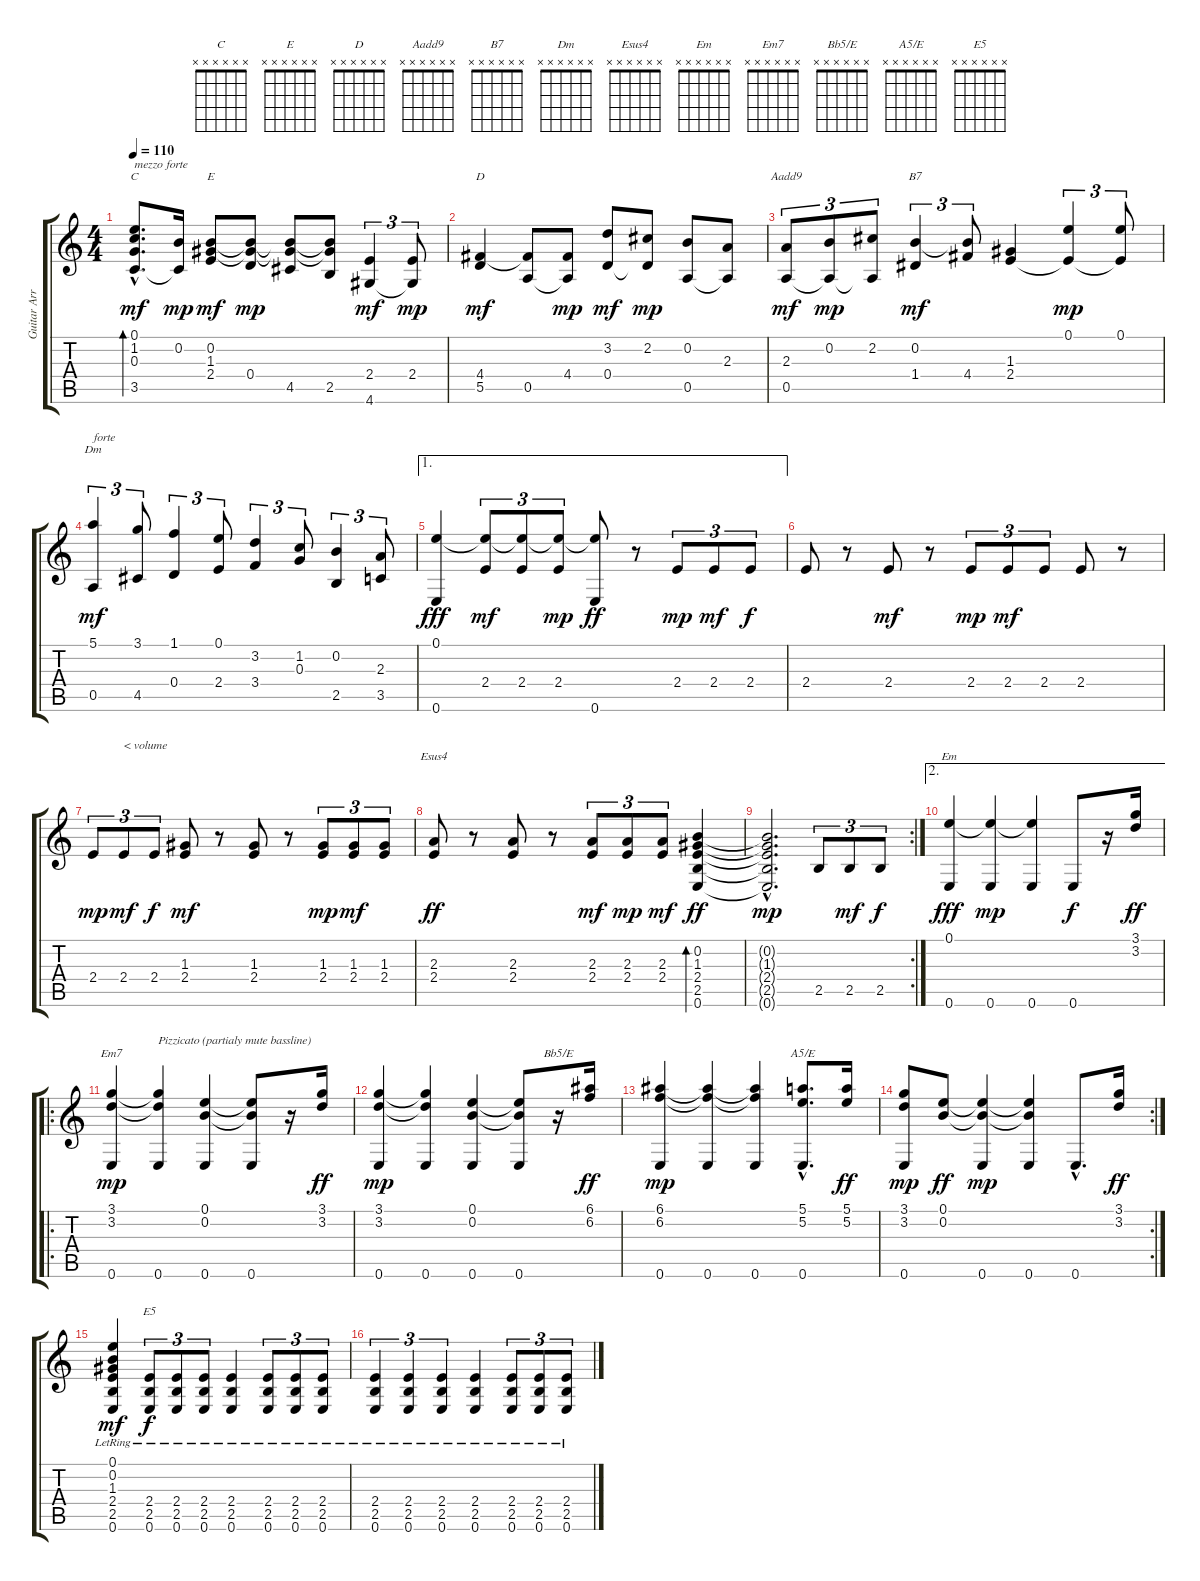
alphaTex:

\track ("Guitar Arrangement Track" "Guitar Arr") {instrument acousticguitarsteel}
\staff {score tabs}
\tuning (E4 B3 G3 D3 A2 E2) {hide}
\chord ("C" x x x x x x) {firstfret 0}
\chord ("E" x x x x x x) {firstfret 0}
\chord ("D" x x x x x x) {firstfret 0}
\chord ("Aadd9" x x x x x x) {firstfret 0}
\chord ("B7" x x x x x x) {firstfret 0}
\chord ("Dm" x x x x x x) {firstfret 0}
\chord ("Esus4" x x x x x x) {firstfret 0}
\chord ("Em" x x x x x x) {firstfret 0}
\chord ("Em7" x x x x x x) {firstfret 0}
\chord ("Bb5/E" x x x x x x) {firstfret 0}
\chord ("A5/E" x x x x x x) {firstfret 0}
\chord ("E5" x x x x x x) {firstfret 0}
\ts (4 4)
\tempo 110
\clef g2
\ks c
(0.1{hac} 1.2{hac} 0.3{hac} 3.5{hac}).8{d bd 120 ch "C" txt "mezzo forte" dy mf} (0.2 3.5{t}).16{dy mp} (0.2 1.3 2.4).8{ch "E" dy mf} (0.2{t} 1.3{t} 0.4).8{dy mp} (0.2{t} 1.3{t} 4.5).8 (0.2{t} 1.3{t} 2.5).8 (2.4 4.6).4{tu (3 2) dy mf} (2.4 4.6{t}).8{tu (3 2) dy mp} |
(4.4 5.5).4{ch "D" dy mf} (4.4{t} 0.5).8 (4.4 0.5{t}).8{dy mp} (3.2 0.4).8{dy mf} (2.2 0.4{t}).8{dy mp} (0.2 0.5).8 (2.3 0.5{t}).8 |
(2.3 0.5).8{tu (3 2) ch "Aadd9" dy mf} (0.2 0.5{t}).8{tu (3 2) dy mp} (2.2 0.5{t}).8{tu (3 2)} (0.2 1.4).4{tu (3 2) ch "B7" dy mf} (0.2{t} 4.4).8{tu (3 2)} (1.3 2.4).4 (0.1 2.4{t}).4{tu (3 2) dy mp volume 12} (0.1 2.4{t}).8{tu (3 2)} |
(5.1 0.5).4{tu (3 2) ch "Dm" txt "forte" dy mf} (3.1 4.5).8{tu (3 2)} (1.1 0.4).4{tu (3 2)} (0.1 2.4).8{tu (3 2)} (3.2 3.4).4{tu (3 2)} (1.2 0.3).8{tu (3 2)} (0.2 2.5).4{tu (3 2)} (2.3 3.5).8{tu (3 2)} |
\ae 1
(0.1 0.6).4{dy fff} (0.1{t} 2.4).8{tu (3 2) dy mf} (0.1{t} 2.4).8{tu (3 2)} (0.1{t} 2.4).8{tu (3 2) dy mp} (0.1{t} 0.6).8{dy ff} r.8 2.4.8{tu (3 2) dy mp} 2.4.8{tu (3 2) dy mf} 2.4.8{tu (3 2) dy f} |
2.4.8 r.8 2.4.8{dy mf} r.8 2.4.8{tu (3 2) dy mp} 2.4.8{tu (3 2) dy mf} 2.4.8{tu (3 2)} 2.4.8 r.8 |
2.4.8{tu (3 2) dy mp volume 14} 2.4.8{tu (3 2) txt "< volume" dy mf} 2.4.8{tu (3 2) dy f} (1.3 2.4).8{dy mf} r.8 (1.3 2.4).8 r.8 (1.3 2.4).8{tu (3 2) dy mp} (1.3 2.4).8{tu (3 2) dy mf} (1.3 2.4).8{tu (3 2)} |
(2.3 2.4).8{ch "Esus4" dy ff} r.8 (2.3 2.4).8 r.8 (2.3 2.4).8{tu (3 2) dy mf} (2.3 2.4).8{tu (3 2) dy mp} (2.3 2.4).8{tu (3 2) dy mf} (0.2 1.3 2.4 2.5 0.6).4{bd 240 dy ff} |
\rc 2
(0.2{hac t} 1.3{hac t} 2.4{hac t} 2.5{hac t} 0.6{hac t}).2{d dy mp} 2.5.8{tu (3 2) volume 12} 2.5.8{tu (3 2) dy mf} 2.5.8{tu (3 2) dy f} |
\ae 2
(0.1 0.6).4{ch "Em" dy fff} (0.1{t} 0.6).4{dy mp} (0.1{t} 0.6).4 0.6.8{dy f} r.16 (3.1 3.2).16{dy ff} |
\ro
(3.1 3.2 0.6).4{ch "Em7" dy mp volume 12} (3.1{t} 3.2{t} 0.6).4{txt "Pizzicato (partialy mute bassline)"} (0.1 0.2 0.6).4 (0.1{t} 0.2{t} 0.6).8 r.16 (3.1 3.2).16{dy ff} |
(3.1 3.2 0.6).4{dy mp} (3.1{t} 3.2{t} 0.6).4 (0.1 0.2 0.6).4 (0.1{t} 0.2{t} 0.6).8 r.16{ch "Bb5/E"} (6.1 6.2).16{dy ff} |
(6.1 6.2 0.6).4{dy mp} (6.1{t} 6.2{t} 0.6).4 (6.1{t} 6.2{t} 0.6).4 (5.1{hac} 5.2{hac} 0.6{hac}).8{d ch "A5/E"} (5.1 5.2).16{dy ff} |
\rc 2
(3.1 3.2 0.6).8{dy mp} (0.1 0.2).8{dy ff} (0.1{t} 0.2{t} 0.6).4{dy mp} (0.1{t} 0.2{t} 0.6).4 0.6{hac}.8{d} (3.1 3.2).16{dy ff} |
(0.1{lr} 0.2{lr} 1.3{lr} 2.4{lr} 2.5{lr} 0.6{lr}).4{dy mf volume 16} (2.4{lr} 2.5{lr} 0.6{lr}).8{tu (3 2) ch "E5" dy f} (2.4{lr} 2.5{lr} 0.6{lr}).8{tu (3 2)} (2.4{lr} 2.5{lr} 0.6{lr}).8{tu (3 2)} (2.4{lr} 2.5{lr} 0.6{lr}).4 (2.4{lr} 2.5{lr} 0.6{lr}).8{tu (3 2)} (2.4{lr} 2.5{lr} 0.6{lr}).8{tu (3 2)} (2.4{lr} 2.5{lr} 0.6{lr}).8{tu (3 2)} |
(2.4{lr} 2.5{lr} 0.6{lr}).4{tu (3 2)} (2.4{lr} 2.5{lr} 0.6{lr}).4{tu (3 2)} (2.4{lr} 2.5{lr} 0.6{lr}).4{tu (3 2)} (2.4{lr} 2.5{lr} 0.6{lr}).4 (2.4{lr} 2.5{lr} 0.6{lr}).8{tu (3 2)} (2.4{lr} 2.5{lr} 0.6{lr}).8{tu (3 2)} (2.4{lr} 2.5{lr} 0.6{lr}).8{tu (3 2)}
